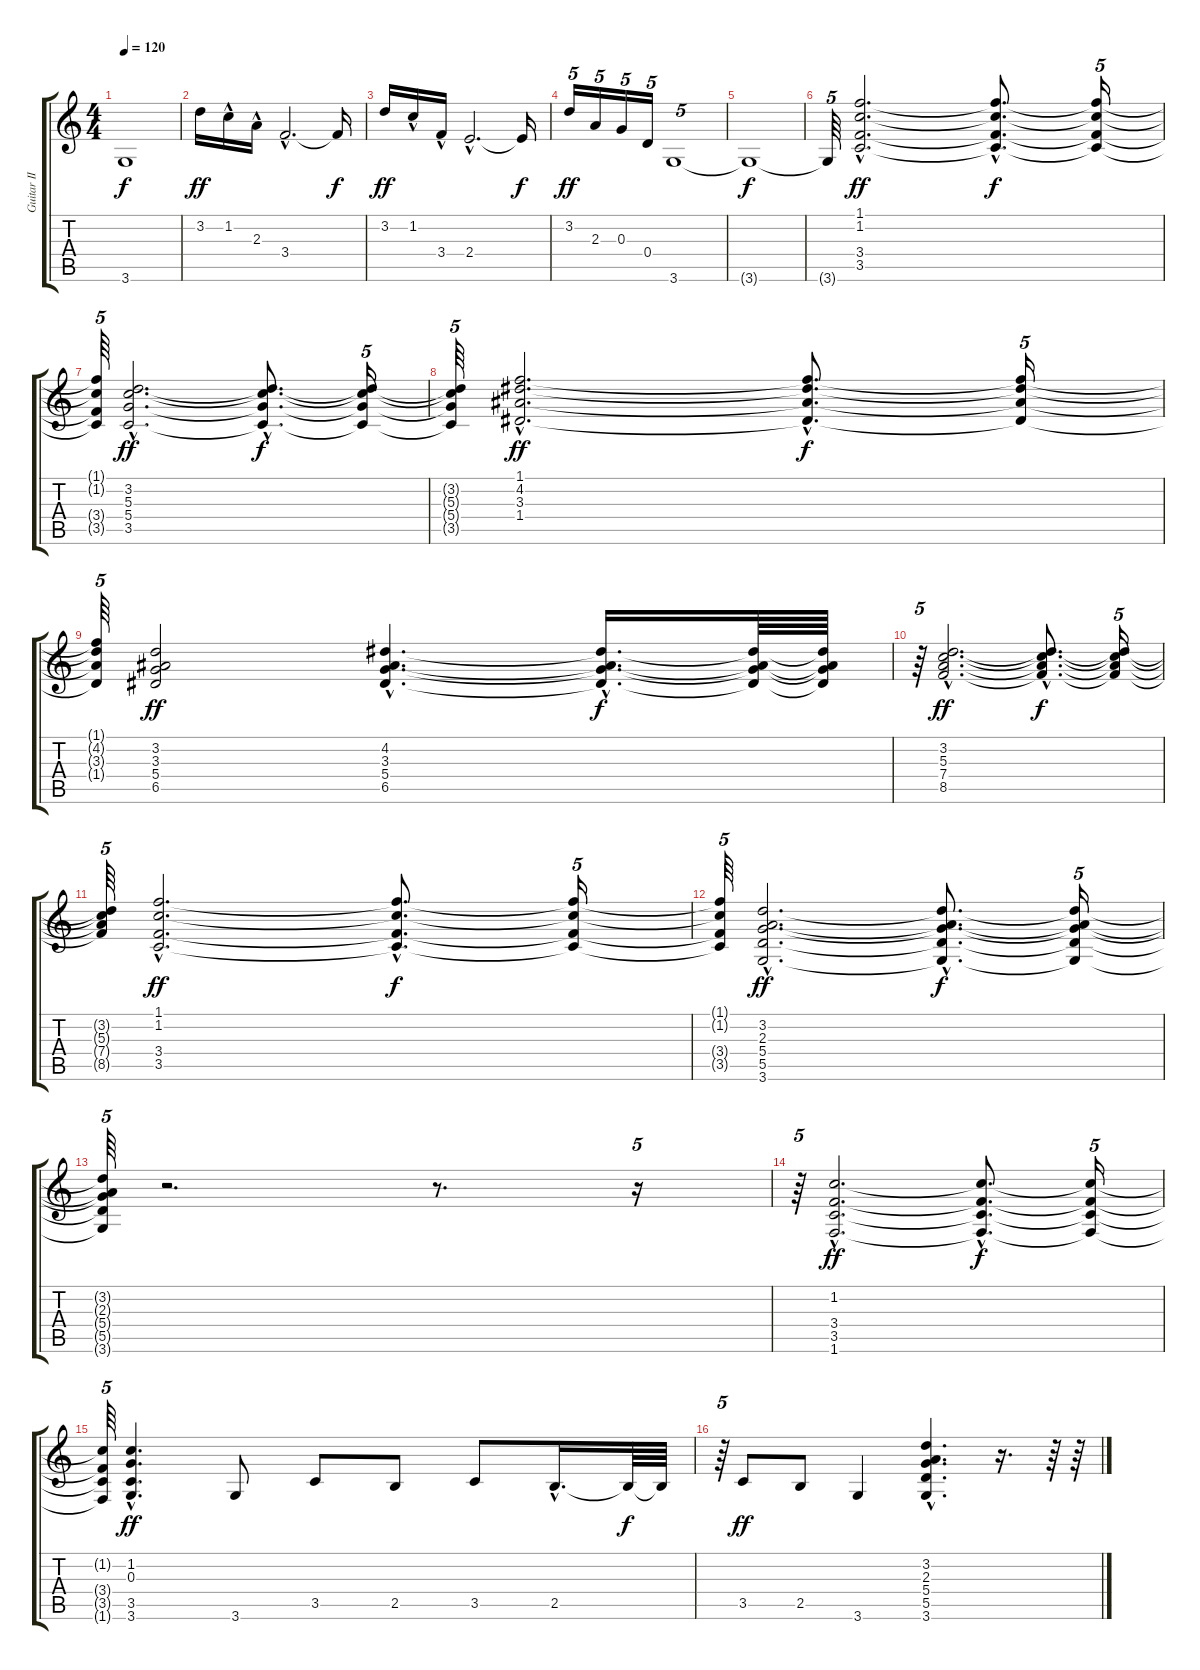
\track ("Guitar II" "Guitar II") {instrument electricguitarjazz}
\staff {score tabs}
\tuning (E4 B3 G3 D3 A2 E2) {hide}
\ts (4 4)
\tempo 120
\clef g2
\ks c
3.6{t}.1{dy f} |
3.2.16{dy ff} 1.2{hac}.16 2.3{hac}.16 3.4{hac}.2{d} 3.4{t}.16{dy f} |
3.2.16{dy ff} 1.2{hac}.16 3.4{hac}.16 2.4{hac}.2{d} 2.4{t}.16{dy f} |
3.2.16{tu (5 4) dy ff} 2.3.16{tu (5 4)} 0.3.16{tu (5 4)} 0.4.16{tu (5 4)} 3.6.1{tu (5 4)} |
3.6{t}.1{dy f} |
3.6{t}.64{tu (5 4)} (1.1{hac} 1.2{hac} 3.4{hac} 3.5{hac}).2{d dy ff} (1.1{hac t} 1.2{hac t} 3.4{hac t} 3.5{hac t}).8{d dy f} (1.1{t} 1.2{t} 3.4{t} 3.5{t}).16{tu (5 4)} |
(1.1{t} 1.2{t} 3.4{t} 3.5{t}).64{tu (5 4)} (3.2{hac} 5.3{hac} 5.4{hac} 3.5{hac}).2{d dy ff} (3.2{hac t} 5.3{hac t} 5.4{hac t} 3.5{hac t}).8{d dy f} (3.2{t} 5.3{t} 5.4{t} 3.5{t}).16{tu (5 4)} |
(3.2{t} 5.3{t} 5.4{t} 3.5{t}).64{tu (5 4)} (1.1{hac} 4.2{hac} 3.3{hac} 1.4{hac}).2{d dy ff} (1.1{hac t} 4.2{hac t} 3.3{hac t} 1.4{hac t}).8{d dy f} (1.1{t} 4.2{t} 3.3{t} 1.4{t}).16{tu (5 4)} |
(1.1{t} 4.2{t} 3.3{t} 1.4{t}).64{tu (5 4)} (3.2 3.3 5.4 6.5).2{dy ff} (4.2{hac} 3.3{hac} 5.4{hac} 6.5{hac}).4{d} (4.2{hac t} 3.3{hac t} 5.4{hac t} 6.5{hac t}).16{d dy f} (4.2{t} 3.3{t} 5.4{t} 6.5{t}).64 (4.2{t} 3.3{t} 5.4{t} 6.5{t}).64 |
r.64{tu (5 4)} (3.2{hac} 5.3{hac} 7.4{hac} 8.5{hac}).2{d dy ff} (3.2{hac t} 5.3{hac t} 7.4{hac t} 8.5{hac t}).8{d dy f} (3.2{t} 5.3{t} 7.4{t} 8.5{t}).16{tu (5 4)} |
(3.2{t} 5.3{t} 7.4{t} 8.5{t}).64{tu (5 4)} (1.1{hac} 1.2{hac} 3.4{hac} 3.5{hac}).2{d dy ff} (1.1{hac t} 1.2{hac t} 3.4{hac t} 3.5{hac t}).8{d dy f} (1.1{t} 1.2{t} 3.4{t} 3.5{t}).16{tu (5 4)} |
(1.1{t} 1.2{t} 3.4{t} 3.5{t}).64{tu (5 4)} (3.2{hac} 2.3{hac} 5.4{hac} 5.5{hac} 3.6{hac}).2{d dy ff} (3.2{hac t} 2.3{hac t} 5.4{hac t} 5.5{hac t} 3.6{hac t}).8{d dy f} (3.2{t} 2.3{t} 5.4{t} 5.5{t} 3.6{t}).16{tu (5 4)} |
(3.2{t} 2.3{t} 5.4{t} 5.5{t} 3.6{t}).64{tu (5 4)} r.2{d} r.8{d} r.16{tu (5 4)} |
r.64{tu (5 4)} (1.2{hac} 3.4{hac} 3.5{hac} 1.6{hac}).2{d dy ff} (1.2{hac t} 3.4{hac t} 3.5{hac t} 1.6{hac t}).8{d dy f} (1.2{t} 3.4{t} 3.5{t} 1.6{t}).16{tu (5 4)} |
(1.2{t} 3.4{t} 3.5{t} 1.6{t}).64{tu (5 4)} (1.2{hac} 0.3{hac} 3.5{hac} 3.6{hac}).4{d dy ff} 3.6.8 3.5.8 2.5.8 3.5.8 2.5{hac}.16{d} 2.5{t}.64{dy f} 2.5{t}.64 |
r.64{tu (5 4)} 3.5.8{dy ff} 2.5.8 3.6.4 (3.2{hac} 2.3{hac} 5.4{hac} 5.5{hac} 3.6{hac}).4{d} r.16{d} r.64 r.64
